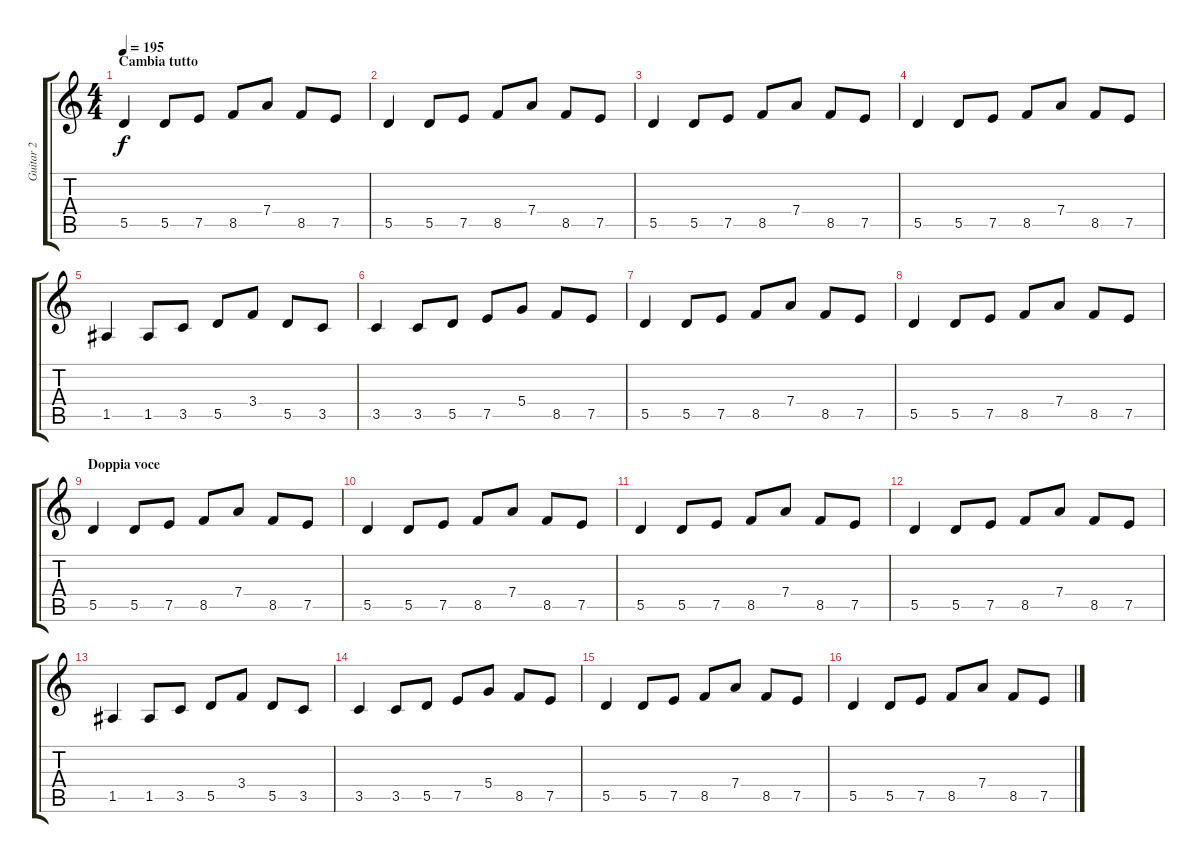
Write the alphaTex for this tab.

\track ("Guitar 2" "Guitar 2") {instrument distortionguitar}
\staff {score tabs}
\tuning (E4 B3 G3 D3 A2 D2) {hide}
\ts (4 4)
\section ("" "Cambia tutto")
\tempo 195
\clef g2
\ks c
5.5.4{dy f volume 16} 5.5.8 7.5.8 8.5.8 7.4.8 8.5.8 7.5.8 |
5.5.4{volume 16} 5.5.8 7.5.8 8.5.8 7.4.8 8.5.8 7.5.8 |
5.5.4{volume 16} 5.5.8 7.5.8 8.5.8 7.4.8 8.5.8 7.5.8 |
5.5.4{volume 16} 5.5.8 7.5.8 8.5.8 7.4.8 8.5.8 7.5.8 |
1.5.4 1.5.8 3.5.8 5.5.8 3.4.8 5.5.8 3.5.8 |
3.5.4 3.5.8 5.5.8 7.5.8 5.4.8 8.5.8 7.5.8 |
5.5.4{volume 16} 5.5.8 7.5.8 8.5.8 7.4.8 8.5.8 7.5.8 |
5.5.4{volume 16} 5.5.8 7.5.8 8.5.8 7.4.8 8.5.8 7.5.8 |
\section ("" "Doppia voce")
5.5.4{volume 16} 5.5.8 7.5.8 8.5.8 7.4.8 8.5.8 7.5.8 |
5.5.4{volume 16} 5.5.8 7.5.8 8.5.8 7.4.8 8.5.8 7.5.8 |
5.5.4{volume 16} 5.5.8 7.5.8 8.5.8 7.4.8 8.5.8 7.5.8 |
5.5.4{volume 16} 5.5.8 7.5.8 8.5.8 7.4.8 8.5.8 7.5.8 |
1.5.4 1.5.8 3.5.8 5.5.8 3.4.8 5.5.8 3.5.8 |
3.5.4 3.5.8 5.5.8 7.5.8 5.4.8 8.5.8 7.5.8 |
5.5.4{volume 16} 5.5.8 7.5.8 8.5.8 7.4.8 8.5.8 7.5.8 |
5.5.4{volume 16} 5.5.8 7.5.8 8.5.8 7.4.8 8.5.8 7.5.8
